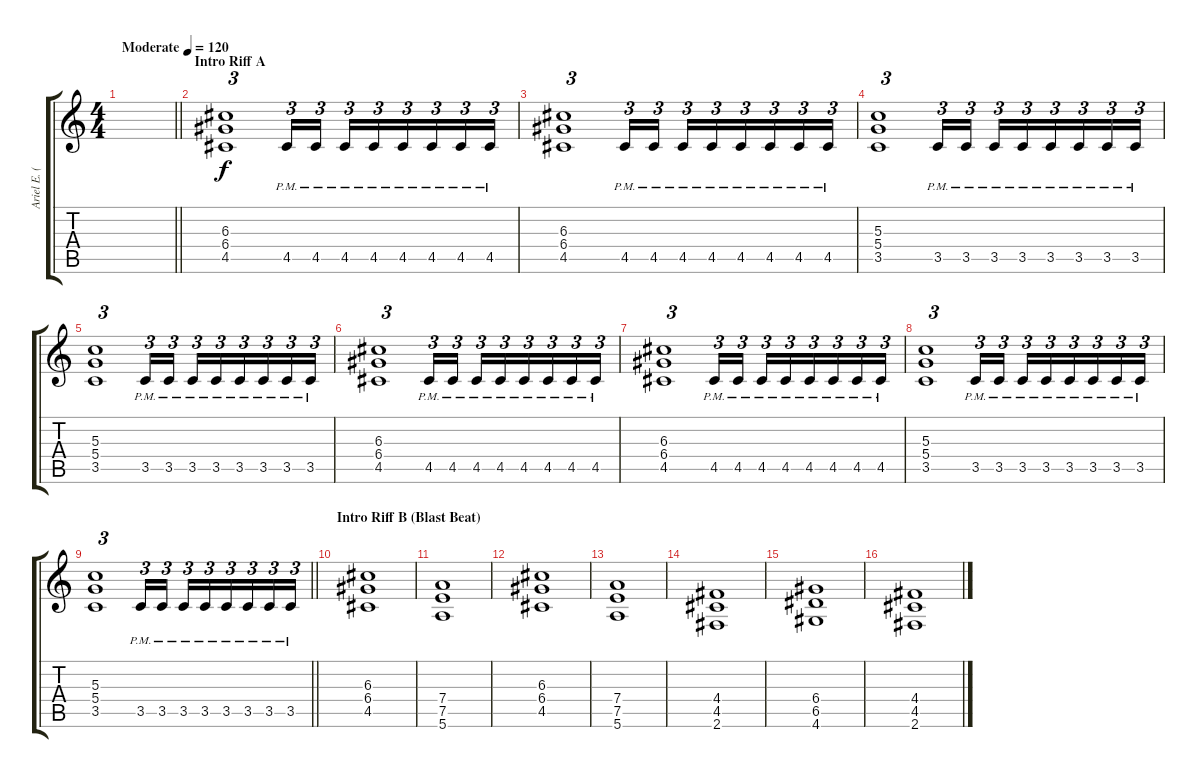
\track ("Ariel E. (Rhythm Guitar)" "Ariel E. (") {instrument distortionguitar}
\staff {score tabs}
\tuning (E4 B3 G3 D3 A2 E2) {hide}
\ts (4 4)
\tempo (120 "Moderate")
\clef g2
\barLineRight lightlight
\ks c
|
\section ("" "Intro Riff A")
(6.3 6.4 4.5).1{tu (3 2)} 4.5{pm}.16{tu (3 2)} 4.5{pm}.16{tu (3 2)} 4.5{pm}.16{tu (3 2)} 4.5{pm}.16{tu (3 2)} 4.5{pm}.16{tu (3 2)} 4.5{pm}.16{tu (3 2)} 4.5{pm}.16{tu (3 2)} 4.5{pm}.16{tu (3 2)} |
(6.3 6.4 4.5).1{tu (3 2)} 4.5{pm}.16{tu (3 2)} 4.5{pm}.16{tu (3 2)} 4.5{pm}.16{tu (3 2)} 4.5{pm}.16{tu (3 2)} 4.5{pm}.16{tu (3 2)} 4.5{pm}.16{tu (3 2)} 4.5{pm}.16{tu (3 2)} 4.5{pm}.16{tu (3 2)} |
(5.3 5.4 3.5).1{tu (3 2)} 3.5{pm}.16{tu (3 2)} 3.5{pm}.16{tu (3 2)} 3.5{pm}.16{tu (3 2)} 3.5{pm}.16{tu (3 2)} 3.5{pm}.16{tu (3 2)} 3.5{pm}.16{tu (3 2)} 3.5{pm}.16{tu (3 2)} 3.5{pm}.16{tu (3 2)} |
(5.3 5.4 3.5).1{tu (3 2)} 3.5{pm}.16{tu (3 2)} 3.5{pm}.16{tu (3 2)} 3.5{pm}.16{tu (3 2)} 3.5{pm}.16{tu (3 2)} 3.5{pm}.16{tu (3 2)} 3.5{pm}.16{tu (3 2)} 3.5{pm}.16{tu (3 2)} 3.5{pm}.16{tu (3 2)} |
(6.3 6.4 4.5).1{tu (3 2)} 4.5{pm}.16{tu (3 2)} 4.5{pm}.16{tu (3 2)} 4.5{pm}.16{tu (3 2)} 4.5{pm}.16{tu (3 2)} 4.5{pm}.16{tu (3 2)} 4.5{pm}.16{tu (3 2)} 4.5{pm}.16{tu (3 2)} 4.5{pm}.16{tu (3 2)} |
(6.3 6.4 4.5).1{tu (3 2)} 4.5{pm}.16{tu (3 2)} 4.5{pm}.16{tu (3 2)} 4.5{pm}.16{tu (3 2)} 4.5{pm}.16{tu (3 2)} 4.5{pm}.16{tu (3 2)} 4.5{pm}.16{tu (3 2)} 4.5{pm}.16{tu (3 2)} 4.5{pm}.16{tu (3 2)} |
(5.3 5.4 3.5).1{tu (3 2)} 3.5{pm}.16{tu (3 2)} 3.5{pm}.16{tu (3 2)} 3.5{pm}.16{tu (3 2)} 3.5{pm}.16{tu (3 2)} 3.5{pm}.16{tu (3 2)} 3.5{pm}.16{tu (3 2)} 3.5{pm}.16{tu (3 2)} 3.5{pm}.16{tu (3 2)} |
\barLineRight lightlight
(5.3 5.4 3.5).1{tu (3 2)} 3.5{pm}.16{tu (3 2)} 3.5{pm}.16{tu (3 2)} 3.5{pm}.16{tu (3 2)} 3.5{pm}.16{tu (3 2)} 3.5{pm}.16{tu (3 2)} 3.5{pm}.16{tu (3 2)} 3.5{pm}.16{tu (3 2)} 3.5{pm}.16{tu (3 2)} |
\section ("" "Intro Riff B (Blast Beat)")
(6.3 6.4 4.5).1 |
(7.4 7.5 5.6).1 |
(6.3 6.4 4.5).1 |
(7.4 7.5 5.6).1 |
(4.4 4.5 2.6).1 |
(6.4 6.5 4.6).1 |
(4.4 4.5 2.6).1
